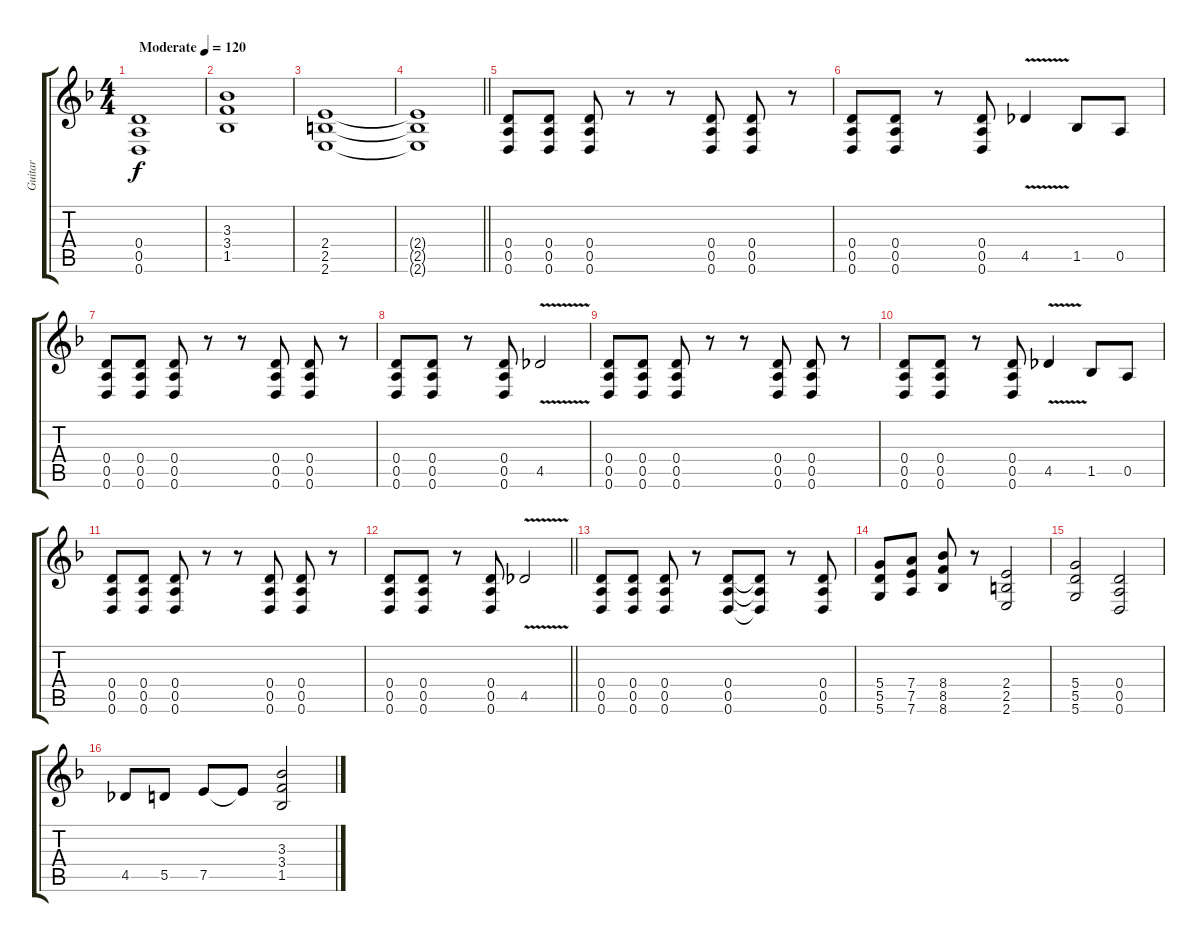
\track ("Guitar" "Guitar") {instrument distortionguitar}
\staff {score tabs}
\tuning (E4 B3 G3 D3 A2 D2) {hide}
\ts (4 4)
\section ("" "")
\tempo (120 "Moderate")
\clef g2
\ks dminor
(0.4 0.5 0.6).1{dy f instrument distortionguitar} |
(3.3 3.4 1.5).1 |
(2.4 2.5 2.6).1 |
\barLineRight lightlight
(2.4{t} 2.5{t} 2.6{t}).1 |
\section ("" "")
(0.4 0.5 0.6).8 (0.4 0.5 0.6).8 (0.4 0.5 0.6).8 r.8 r.8 (0.4 0.5 0.6).8 (0.4 0.5 0.6).8 r.8 |
(0.4 0.5 0.6).8 (0.4 0.5 0.6).8 r.8 (0.4 0.5 0.6).8 4.5{v}.4 1.5.8 0.5.8 |
(0.4 0.5 0.6).8 (0.4 0.5 0.6).8 (0.4 0.5 0.6).8 r.8 r.8 (0.4 0.5 0.6).8 (0.4 0.5 0.6).8 r.8 |
(0.4 0.5 0.6).8 (0.4 0.5 0.6).8 r.8 (0.4 0.5 0.6).8 4.5{v}.2 |
(0.4 0.5 0.6).8 (0.4 0.5 0.6).8 (0.4 0.5 0.6).8 r.8 r.8 (0.4 0.5 0.6).8 (0.4 0.5 0.6).8 r.8 |
(0.4 0.5 0.6).8 (0.4 0.5 0.6).8 r.8 (0.4 0.5 0.6).8 4.5{v}.4 1.5.8 0.5.8 |
(0.4 0.5 0.6).8 (0.4 0.5 0.6).8 (0.4 0.5 0.6).8 r.8 r.8 (0.4 0.5 0.6).8 (0.4 0.5 0.6).8 r.8 |
\barLineRight lightlight
(0.4 0.5 0.6).8 (0.4 0.5 0.6).8 r.8 (0.4 0.5 0.6).8 4.5{v}.2 |
\section ("" "")
(0.4 0.5 0.6).8 (0.4 0.5 0.6).8 (0.4 0.5 0.6).8 r.8 (0.4 0.5 0.6).8 (0.4{t} 0.5{t} 0.6{t}).8 r.8 (0.4 0.5 0.6).8 |
(5.4 5.5 5.6).8 (7.4 7.5 7.6).8 (8.4 8.5 8.6).8 r.8 (2.4 2.5 2.6).2 |
(5.4 5.5 5.6).2 (0.4 0.5 0.6).2 |
4.5.8 5.5.8 7.5.8 7.5{t}.8 (3.3 3.4 1.5).2
